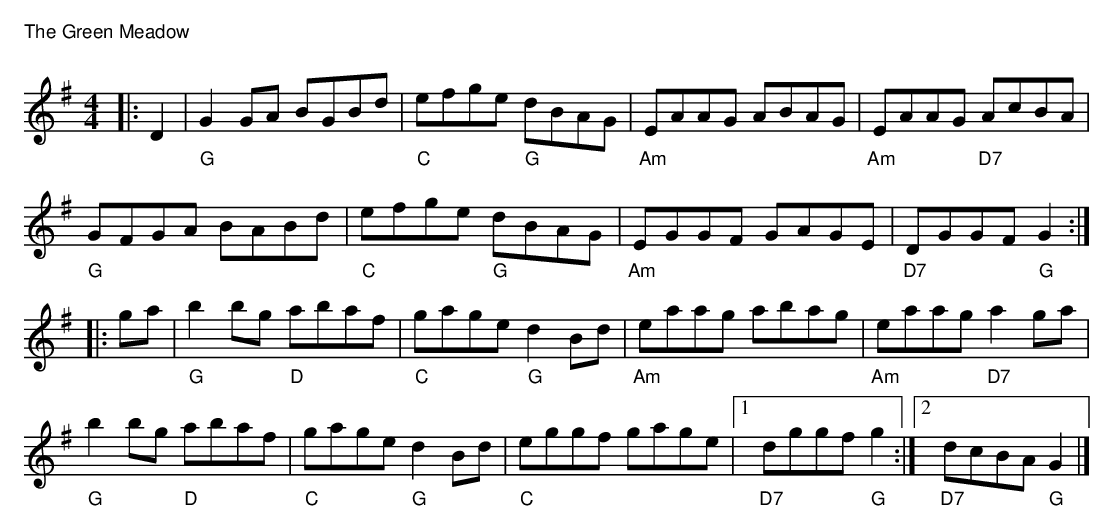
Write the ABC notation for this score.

X:1
T:The Green Meadow
C:
M:4/4
L:1/8
K:G
V:1 gchord=down
|:D2|"G"G2GA BGBd | "C"efge "G"dBAG | "Am"EAAG ABAG | "Am"EAAG "D7"AcBA |
"G"GFGA BABd | "C"efge "G"dBAG | "Am"EGGF GAGE | "D7"DGGF "G"G2:|
|:ga|"G"b2bg "D"abaf | "C"gage "G"d2Bd | "Am"eaag abag | "Am"eaag "D7"a2ga |
"G"b2bg "D"abaf | "C"gage "G"d2Bd | "C"eggf gage | [1 "D7"dggf "G"g2:|2 "D7"dcBA "G"G2|]
